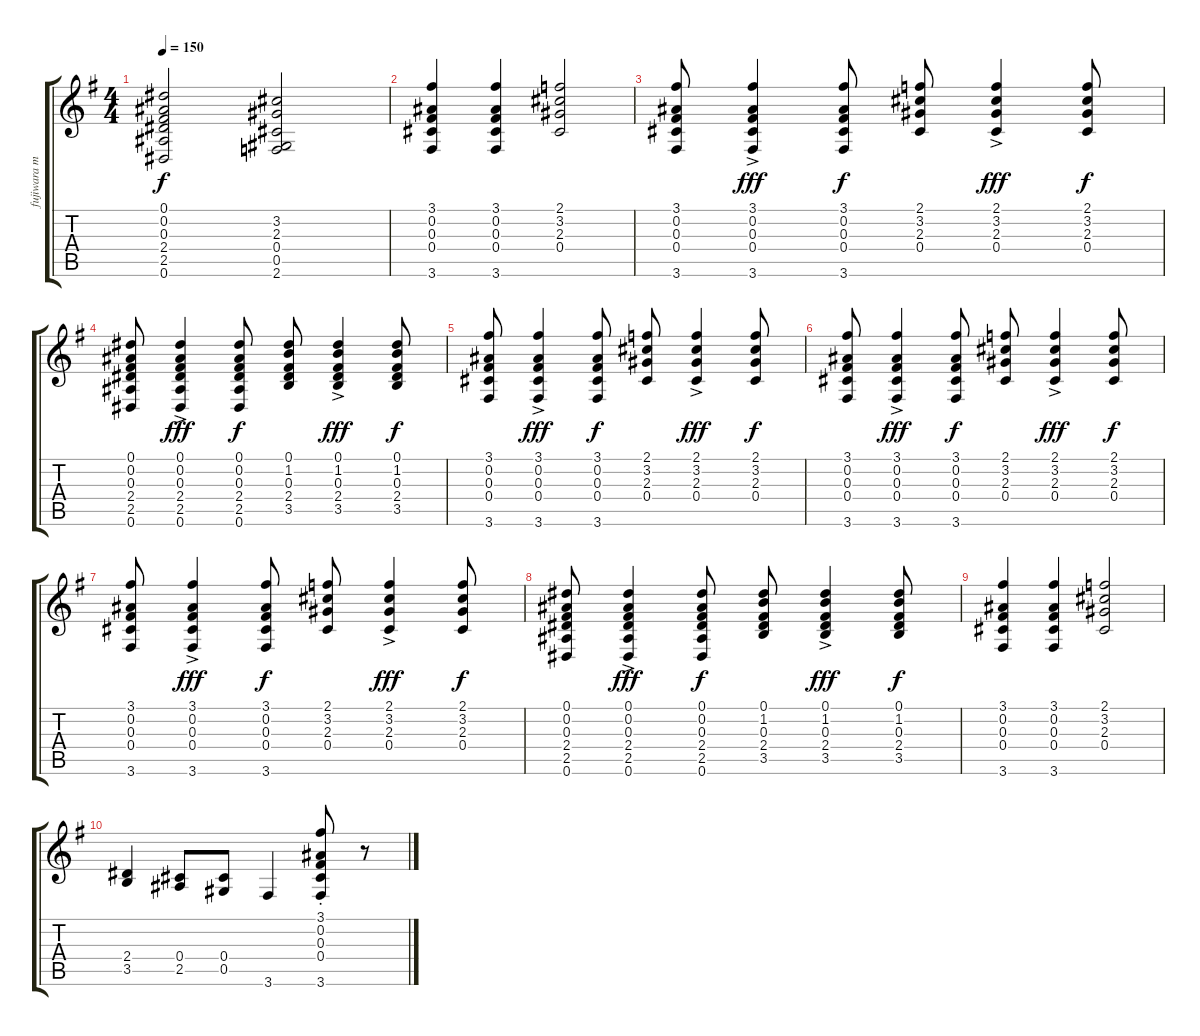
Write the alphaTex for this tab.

\track ("fujiwara motoo - Guitar 1" "fujiwara m") {instrument distortionguitar}
\staff {score tabs}
\tuning (Eb4 Bb3 Gb3 Db3 Ab2 Eb2) {hide}
\ts (4 4)
\tempo 150
\clef g2
\ks g
(0.1 0.2 0.3 2.4 2.5 0.6).2{dy f} (3.2 2.3 0.4 0.5 2.6).2 |
(3.1 0.2 0.3 0.4 3.6).4 (3.1 0.2 0.3 0.4 3.6).4 (2.1 3.2 2.3 0.4).2 |
(3.1 0.2 0.3 0.4 3.6).8 (3.1 0.2 0.3 0.4{ac} 3.6).4{dy fff} (3.1 0.2 0.3 0.4 3.6).8{dy f} (2.1 3.2 2.3 0.4).8 (2.1 3.2 2.3 0.4{ac}).4{dy fff} (2.1 3.2 2.3 0.4).8{dy f} |
(0.1 0.2 0.3 2.4 2.5 0.6).8 (0.1 0.2 0.3 2.4 2.5 0.6{ac}).4{dy fff} (0.1 0.2 0.3 2.4 2.5 0.6).8{dy f} (0.1 1.2 0.3 2.4 3.5).8 (0.1 1.2 0.3 2.4 3.5{ac}).4{dy fff} (0.1 1.2 0.3 2.4 3.5).8{dy f} |
(3.1 0.2 0.3 0.4 3.6).8 (3.1 0.2 0.3 0.4 3.6{ac}).4{dy fff} (3.1 0.2 0.3 0.4 3.6).8{dy f} (2.1 3.2 2.3 0.4).8 (2.1 3.2 2.3 0.4{ac}).4{dy fff} (2.1 3.2 2.3 0.4).8{dy f} |
(3.1 0.2 0.3 0.4 3.6).8 (3.1 0.2 0.3 0.4 3.6{ac}).4{dy fff} (3.1 0.2 0.3 0.4 3.6).8{dy f} (2.1 3.2 2.3 0.4).8 (2.1 3.2 2.3 0.4{ac}).4{dy fff} (2.1 3.2 2.3 0.4).8{dy f} |
(3.1 0.2 0.3 0.4 3.6).8 (3.1 0.2 0.3 0.4 3.6{ac}).4{dy fff} (3.1 0.2 0.3 0.4 3.6).8{dy f} (2.1 3.2 2.3 0.4).8 (2.1 3.2 2.3 0.4{ac}).4{dy fff} (2.1 3.2 2.3 0.4).8{dy f} |
(0.1 0.2 0.3 2.4 2.5 0.6).8 (0.1 0.2 0.3 2.4 2.5 0.6{ac}).4{dy fff} (0.1 0.2 0.3 2.4 2.5 0.6).8{dy f} (0.1 1.2 0.3 2.4 3.5).8 (0.1 1.2 0.3 2.4 3.5{ac}).4{dy fff} (0.1 1.2 0.3 2.4 3.5).8{dy f} |
(3.1 0.2 0.3 0.4 3.6).4 (3.1 0.2 0.3 0.4 3.6).4 (2.1 3.2 2.3 0.4).2 |
(2.4 3.5).4 (0.4 2.5).8 (0.4 0.5).8 3.6.4 (3.1 0.2{st} 0.3 0.4 3.6).8 r.8
